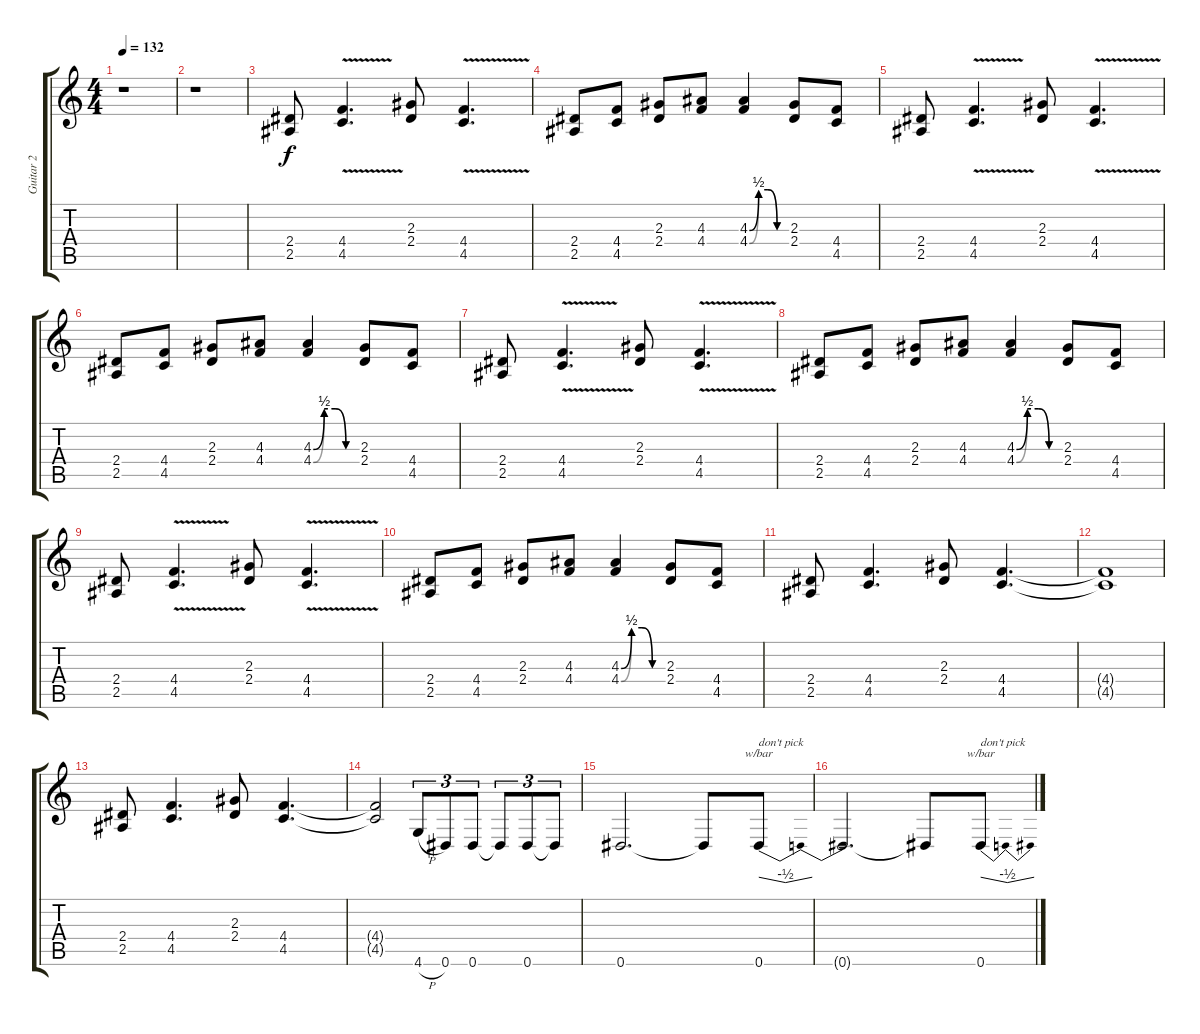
\track ("Guitar 2" "Guitar 2") {instrument distortionguitar}
\staff {score tabs}
\tuning (Eb4 Bb3 Gb3 Db3 Ab2 Eb2) {hide}
\ts (4 4)
\tempo 132
\clef g2
\ks c
r.1{dy f} |
r.1 |
(2.4 2.5).8 (4.4{v} 4.5{v}).4{d} (2.3 2.4).8 (4.4{v} 4.5{v}).4{d} |
(2.4 2.5).8 (4.4 4.5).8 (2.3 2.4).8 (4.3 4.4).8 (4.3{be (custom 0 0 15 2 30 2 45 0 60 0)} 4.4{be (custom 0 0 15 2 30 2 45 0 60 0)}).4 (2.3 2.4).8 (4.4 4.5).8 |
(2.4 2.5).8 (4.4{v} 4.5{v}).4{d} (2.3 2.4).8 (4.4{v} 4.5{v}).4{d} |
(2.4 2.5).8 (4.4 4.5).8 (2.3 2.4).8 (4.3 4.4).8 (4.3{be (custom 0 0 15 2 30 2 45 0 60 0)} 4.4{be (custom 0 0 15 2 30 2 45 0 60 0)}).4 (2.3 2.4).8 (4.4 4.5).8 |
(2.4 2.5).8 (4.4{v} 4.5{v}).4{d} (2.3 2.4).8 (4.4{v} 4.5{v}).4{d} |
(2.4 2.5).8 (4.4 4.5).8 (2.3 2.4).8 (4.3 4.4).8 (4.3{be (custom 0 0 15 2 30 2 45 0 60 0)} 4.4{be (custom 0 0 15 2 30 2 45 0 60 0)}).4 (2.3 2.4).8 (4.4 4.5).8 |
(2.4 2.5).8 (4.4{v} 4.5{v}).4{d} (2.3 2.4).8 (4.4{v} 4.5{v}).4{d} |
(2.4 2.5).8 (4.4 4.5).8 (2.3 2.4).8 (4.3 4.4).8 (4.3{be (custom 0 0 15 2 30 2 45 0 60 0)} 4.4{be (custom 0 0 15 2 30 2 45 0 60 0)}).4 (2.3 2.4).8 (4.4 4.5).8 |
(2.4 2.5).8 (4.4 4.5).4{d} (2.3 2.4).8 (4.4 4.5).4{d} |
(4.4{t} 4.5{t}).1 |
(2.4 2.5).8 (4.4 4.5).4{d} (2.3 2.4).8 (4.4 4.5).4{d} |
(4.4{t} 4.5{t}).2 4.6{h}.8{tu (3 2)} 0.6.8{tu (3 2)} 0.6.8{tu (3 2)} 0.6{t}.8{tu (3 2)} 0.6.8{tu (3 2)} 0.6{t}.8{tu (3 2)} |
0.6.2{d} 0.6{t}.8 0.6.8{tbe (dip default 0 0 30 -2 60 0) txt "don't pick"} |
0.6{t}.2{d} 0.6{t}.8 0.6.8{tbe (dip default 0 0 30 -2 60 0) txt "don't pick"}
